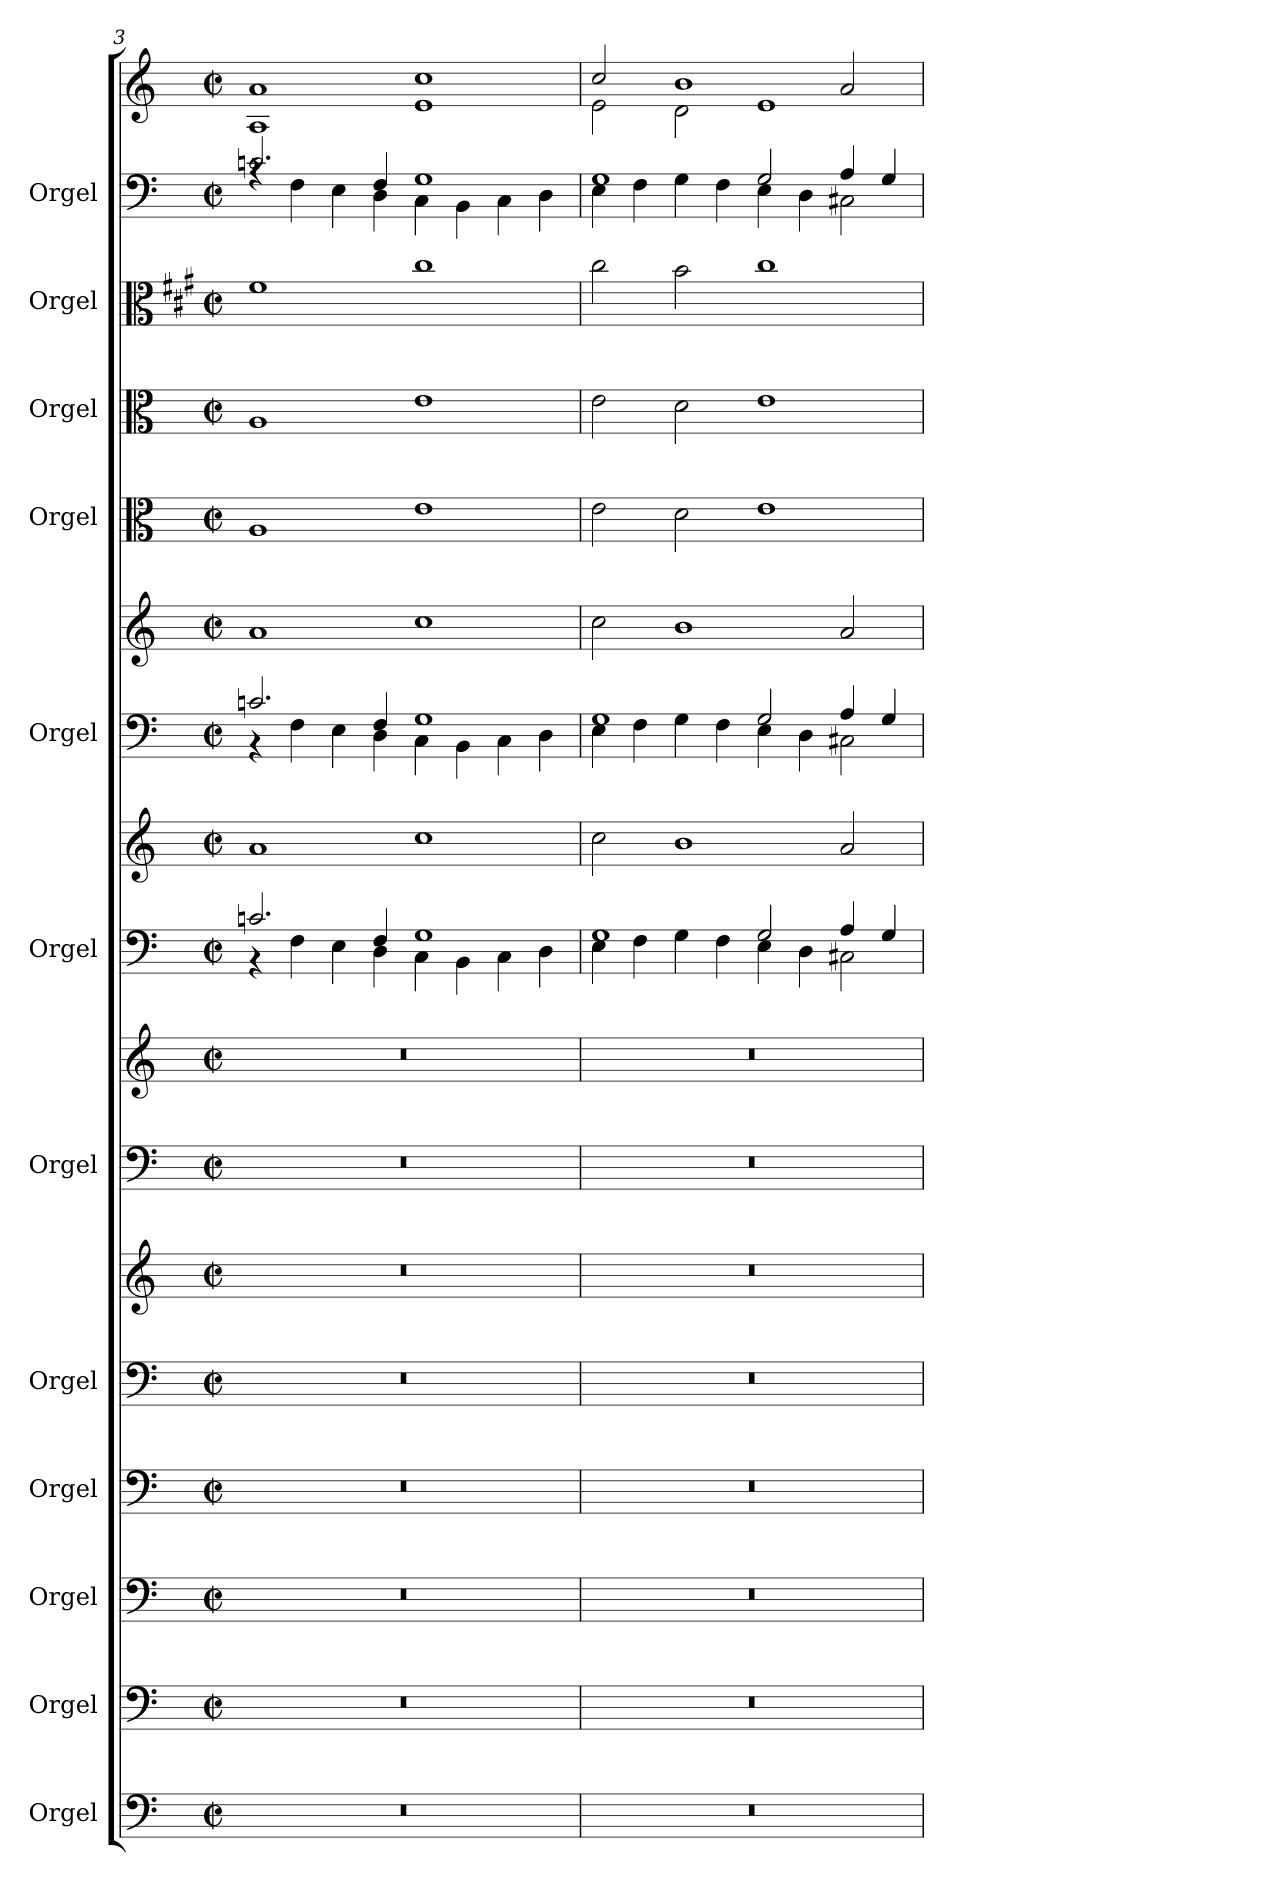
**kern	**kern	**kern	**kern	**kern	**kern	**kern	**kern	**kern	**kern	**kern	**kern	**kern	**kern	**kern	**kern	**kern
*part12	*part11	*part10	*part9	*part8	*part8	*part7	*part7	*part6	*part6	*part5	*part5	*part4	*part3	*part2	*part1	*part1
*staff17	*staff16	*staff15	*staff14	*staff13	*staff12	*staff11	*staff10	*staff9	*staff8	*staff7	*staff6	*staff5	*staff4	*staff3	*staff2	*staff1
*I"Orgel	*I"Orgel	*I"Orgel	*I"Orgel	*I"Orgel	*	*I"Orgel	*	*I"Orgel	*	*I"Orgel	*	*I"Orgel	*I"Orgel	*I"Orgel	*I"Orgel	*
*I'Org.	*I'Org.	*I'Org.	*I'Org.	*I'Org.	*	*I'Org.	*	*I'Org.	*	*I'Org.	*	*I'Org.	*I'Org.	*I'Org.	*	*
*clefF4	*clefF4	*clefF4	*clefF4	*clefF4	*clefG2	*clefF4	*clefG2	*clefF4	*clefG2	*clefF4	*clefG2	*clefC3	*clefC3	*clefC3	*clefF4	*clefG2
*	*	*	*	*	*	*	*	*	*	*	*	*	*	*ITrd5c9	*	*
*k[]	*k[]	*k[]	*k[]	*k[]	*k[]	*k[]	*k[]	*k[]	*k[]	*k[]	*k[]	*k[]	*k[]	*k[]	*k[]	*k[]
*M4/2	*M4/2	*M4/2	*M4/2	*M4/2	*M4/2	*M4/2	*M4/2	*M4/2	*M4/2	*M4/2	*M4/2	*M4/2	*M4/2	*M4/2	*M4/2	*M4/2
*met(c|)	*met(c|)	*met(c|)	*met(c|)	*met(c|)	*met(c|)	*met(c|)	*met(c|)	*met(c|)	*met(c|)	*met(c|)	*met(c|)	*met(c|)	*met(c|)	*met(c|)	*met(c|)	*met(c|)
=3	=3	=3	=3	=3	=3	=3	=3	=3	=3	=3	=3	=3	=3	=3	=3	=3
*	*	*	*	*	*	*	*	*^	*	*^	*	*	*	*	*^	*^
0r	0r	0r	0r	0r	0r	0r	0r	2.cn/	4r	1a	2.cn/	4r	1a	1A	1A	1A	2.cn/	4rA	1a	1A
.	.	.	.	.	.	.	.	.	4F\	.	.	4F\	.	.	.	.	.	4F\	.	.
.	.	.	.	.	.	.	.	.	4E\	.	.	4E\	.	.	.	.	.	4E\	.	.
.	.	.	.	.	.	.	.	4F/	4D\	.	4F/	4D\	.	.	.	.	4F/	4D\	.	.
.	.	.	.	.	.	.	.	1G	4C\	1cc	1G	4C\	1cc	1e	1e	1e	1G	4C\	1cc	1e
.	.	.	.	.	.	.	.	.	4BB\	.	.	4BB\	.	.	.	.	.	4BB\	.	.
.	.	.	.	.	.	.	.	.	4C\	.	.	4C\	.	.	.	.	.	4C\	.	.
.	.	.	.	.	.	.	.	.	4D\	.	.	4D\	.	.	.	.	.	4D\	.	.
=4	=4	=4	=4	=4	=4	=4	=4	=4	=4	=4	=4	=4	=4	=4	=4	=4	=4	=4	=4	=4
0r	0r	0r	0r	0r	0r	0r	0r	1G	4E\	2cc\	1G	4E\	2cc\	2e\	2e\	2e\	1G	4E\	2cc/	2e\
.	.	.	.	.	.	.	.	.	4F\	.	.	4F\	.	.	.	.	.	4F\	.	.
.	.	.	.	.	.	.	.	.	4G\	1b	.	4G\	1b	2d\	2d\	2d\	.	4G\	1b	2d\
.	.	.	.	.	.	.	.	.	4F\	.	.	4F\	.	.	.	.	.	4F\	.	.
.	.	.	.	.	.	.	.	2G/	4E\	.	2G/	4E\	.	1e	1e	1e	2G/	4E\	.	1e
.	.	.	.	.	.	.	.	.	4D\	.	.	4D\	.	.	.	.	.	4D\	.	.
.	.	.	.	.	.	.	.	4A/	2C#X\	2a/	4A/	2C#X\	2a/	.	.	.	4A/	2C#X\	2a/	.
.	.	.	.	.	.	.	.	4G/	.	.	4G/	.	.	.	.	.	4G/	.	.	.
*	*	*	*	*	*	*	*	*	*	*	*	*	*	*	*	*	*v	*v	*	*
*	*	*	*	*	*	*	*	*v	*v	*	*v	*v	*	*	*	*	*	*v	*v
=	=	=	=	=	=	=	=	=	=	=	=	=	=	=	=	=
*-	*-	*-	*-	*-	*-	*-	*-	*-	*-	*-	*-	*-	*-	*-	*-	*-
